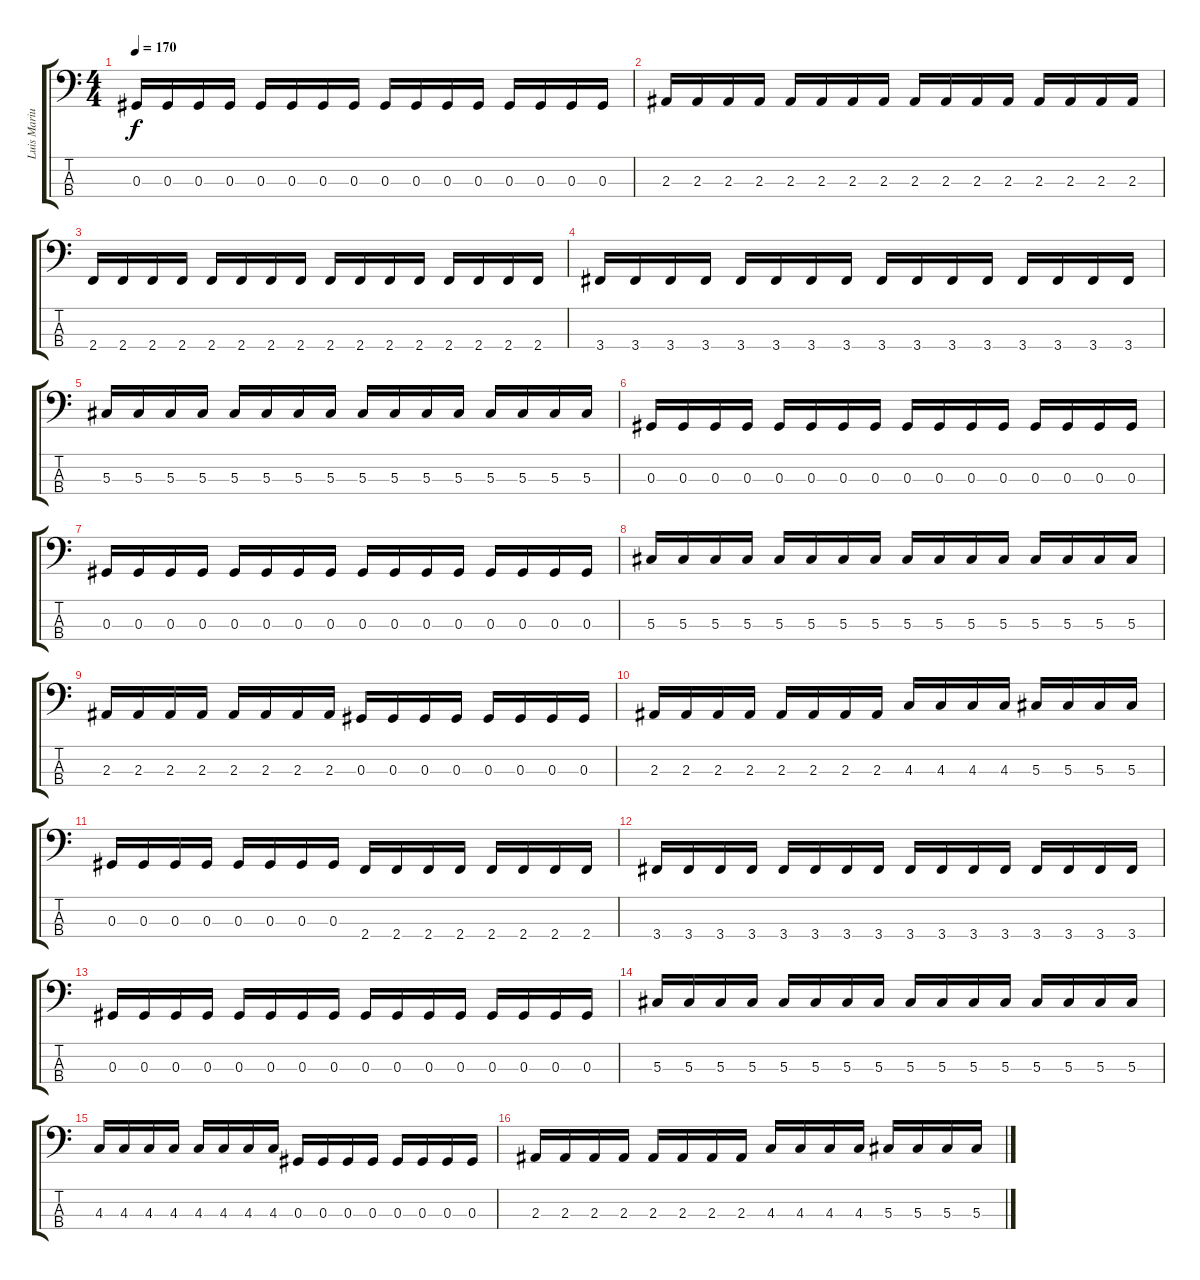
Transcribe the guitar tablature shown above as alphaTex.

\track ("Luis Mariuti" "Luis Mariu") {instrument electricbassfinger}
\staff {score tabs}
\tuning (Gb2 Db2 Ab1 Eb1) {hide}
\ts (4 4)
\tempo 170
\clef f4
\ks c
0.3.16{dy f} 0.3.16 0.3.16 0.3.16 0.3.16 0.3.16 0.3.16 0.3.16 0.3.16 0.3.16 0.3.16 0.3.16 0.3.16 0.3.16 0.3.16 0.3.16 |
2.3.16 2.3.16 2.3.16 2.3.16 2.3.16 2.3.16 2.3.16 2.3.16 2.3.16 2.3.16 2.3.16 2.3.16 2.3.16 2.3.16 2.3.16 2.3.16 |
2.4.16 2.4.16 2.4.16 2.4.16 2.4.16 2.4.16 2.4.16 2.4.16 2.4.16 2.4.16 2.4.16 2.4.16 2.4.16 2.4.16 2.4.16 2.4.16 |
3.4.16 3.4.16 3.4.16 3.4.16 3.4.16 3.4.16 3.4.16 3.4.16 3.4.16 3.4.16 3.4.16 3.4.16 3.4.16 3.4.16 3.4.16 3.4.16 |
5.3.16 5.3.16 5.3.16 5.3.16 5.3.16 5.3.16 5.3.16 5.3.16 5.3.16 5.3.16 5.3.16 5.3.16 5.3.16 5.3.16 5.3.16 5.3.16 |
0.3.16 0.3.16 0.3.16 0.3.16 0.3.16 0.3.16 0.3.16 0.3.16 0.3.16 0.3.16 0.3.16 0.3.16 0.3.16 0.3.16 0.3.16 0.3.16 |
0.3.16 0.3.16 0.3.16 0.3.16 0.3.16 0.3.16 0.3.16 0.3.16 0.3.16 0.3.16 0.3.16 0.3.16 0.3.16 0.3.16 0.3.16 0.3.16 |
5.3.16 5.3.16 5.3.16 5.3.16 5.3.16 5.3.16 5.3.16 5.3.16 5.3.16 5.3.16 5.3.16 5.3.16 5.3.16 5.3.16 5.3.16 5.3.16 |
2.3.16 2.3.16 2.3.16 2.3.16 2.3.16 2.3.16 2.3.16 2.3.16 0.3.16 0.3.16 0.3.16 0.3.16 0.3.16 0.3.16 0.3.16 0.3.16 |
2.3.16 2.3.16 2.3.16 2.3.16 2.3.16 2.3.16 2.3.16 2.3.16 4.3.16 4.3.16 4.3.16 4.3.16 5.3.16 5.3.16 5.3.16 5.3.16 |
0.3.16 0.3.16 0.3.16 0.3.16 0.3.16 0.3.16 0.3.16 0.3.16 2.4.16 2.4.16 2.4.16 2.4.16 2.4.16 2.4.16 2.4.16 2.4.16 |
3.4.16 3.4.16 3.4.16 3.4.16 3.4.16 3.4.16 3.4.16 3.4.16 3.4.16 3.4.16 3.4.16 3.4.16 3.4.16 3.4.16 3.4.16 3.4.16 |
0.3.16 0.3.16 0.3.16 0.3.16 0.3.16 0.3.16 0.3.16 0.3.16 0.3.16 0.3.16 0.3.16 0.3.16 0.3.16 0.3.16 0.3.16 0.3.16 |
5.3.16 5.3.16 5.3.16 5.3.16 5.3.16 5.3.16 5.3.16 5.3.16 5.3.16 5.3.16 5.3.16 5.3.16 5.3.16 5.3.16 5.3.16 5.3.16 |
4.3.16 4.3.16 4.3.16 4.3.16 4.3.16 4.3.16 4.3.16 4.3.16 0.3.16 0.3.16 0.3.16 0.3.16 0.3.16 0.3.16 0.3.16 0.3.16 |
2.3.16 2.3.16 2.3.16 2.3.16 2.3.16 2.3.16 2.3.16 2.3.16 4.3.16 4.3.16 4.3.16 4.3.16 5.3.16 5.3.16 5.3.16 5.3.16
